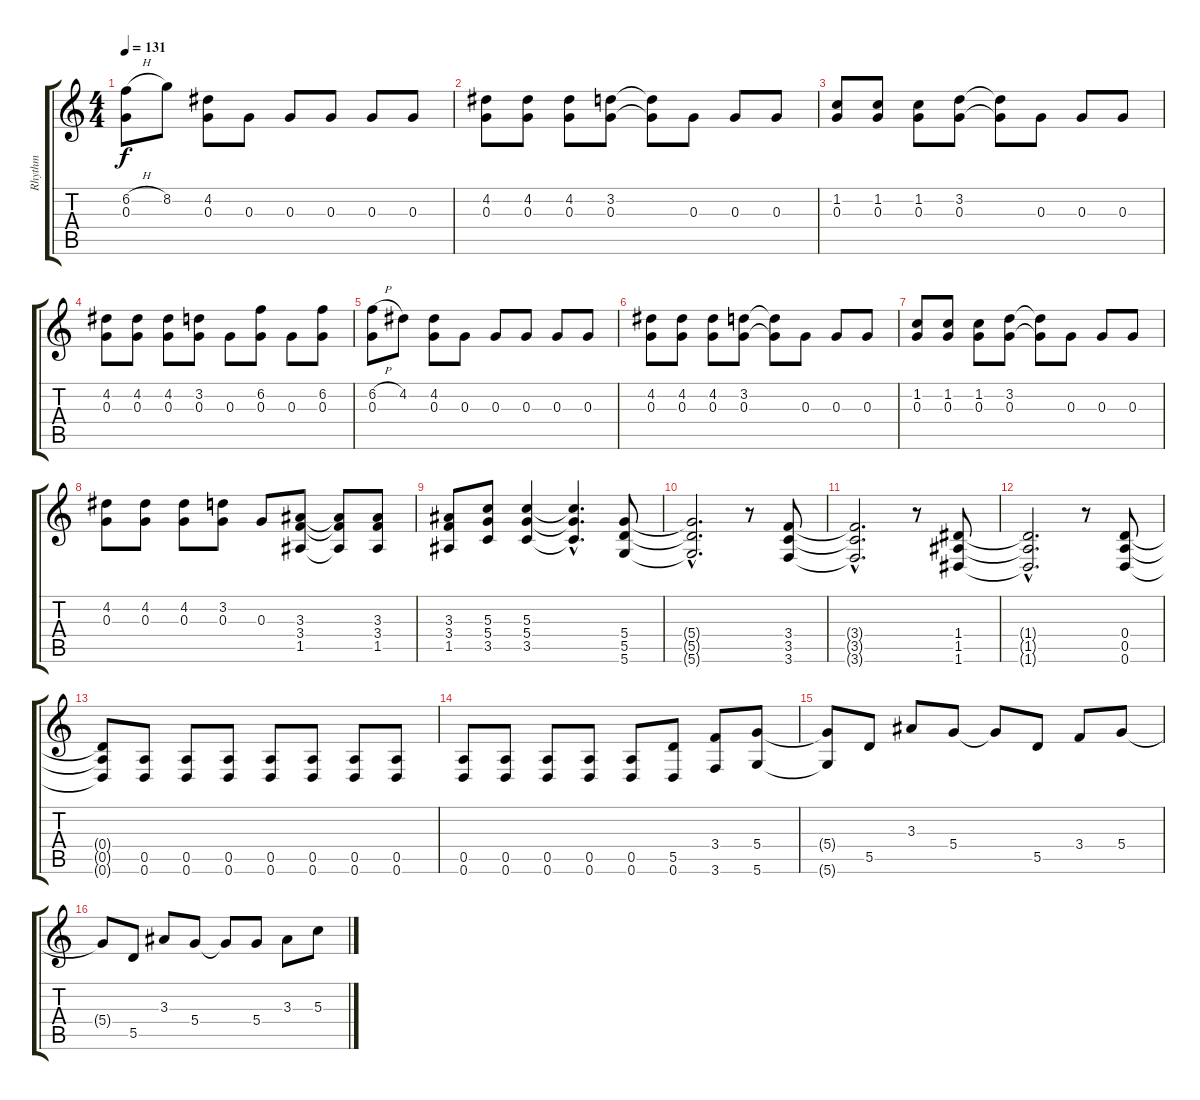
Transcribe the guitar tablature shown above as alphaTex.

\track ("Rhythm" "Rhythm") {instrument overdrivenguitar}
\staff {score tabs}
\tuning (E4 B3 G3 D3 A2 D2) {hide}
\ts (4 4)
\tempo 131
\clef g2
\ks c
(6.2{h} 0.3).8{dy f} 8.2.8 (4.2 0.3).8 0.3.8 0.3.8 0.3.8 0.3.8 0.3.8 |
(4.2 0.3).8 (4.2 0.3).8 (4.2 0.3).8 (3.2 0.3).8 (3.2{t} 0.3{t}).8 0.3.8 0.3.8 0.3.8 |
(1.2 0.3).8 (1.2 0.3).8 (1.2 0.3).8 (3.2 0.3).8 (3.2{t} 0.3{t}).8 0.3.8 0.3.8 0.3.8 |
(4.2 0.3).8 (4.2 0.3).8 (4.2 0.3).8 (3.2 0.3).8 0.3.8 (6.2 0.3).8 0.3.8 (6.2 0.3).8 |
(6.2{h} 0.3).8 4.2.8 (4.2 0.3).8 0.3.8 0.3.8 0.3.8 0.3.8 0.3.8 |
(4.2 0.3).8 (4.2 0.3).8 (4.2 0.3).8 (3.2 0.3).8 (3.2{t} 0.3{t}).8 0.3.8 0.3.8 0.3.8 |
(1.2 0.3).8 (1.2 0.3).8 (1.2 0.3).8 (3.2 0.3).8 (3.2{t} 0.3{t}).8 0.3.8 0.3.8 0.3.8 |
(4.2 0.3).8 (4.2 0.3).8 (4.2 0.3).8 (3.2 0.3).8 0.3.8 (3.3 3.4 1.5).8 (3.3{t} 3.4{t} 1.5{t}).8 (3.3 3.4 1.5).8 |
(3.3 3.4 1.5).8 (5.3 5.4 3.5).8 (5.3 5.4 3.5).4 (5.3{hac t} 5.4{hac t} 3.5{hac t}).4{d} (5.4 5.5 5.6).8 |
(5.4{hac t} 5.5{hac t} 5.6{hac t}).2{d} r.8 (3.4 3.5 3.6).8 |
(3.4{hac t} 3.5{hac t} 3.6{hac t}).2{d} r.8 (1.4 1.5 1.6).8 |
(1.4{hac t} 1.5{hac t} 1.6{hac t}).2{d} r.8 (0.4 0.5 0.6).8 |
(0.4{t} 0.5{t} 0.6{t}).8 (0.5 0.6).8 (0.5 0.6).8 (0.5 0.6).8 (0.5 0.6).8 (0.5 0.6).8 (0.5 0.6).8 (0.5 0.6).8 |
(0.5 0.6).8 (0.5 0.6).8 (0.5 0.6).8 (0.5 0.6).8 (0.5 0.6).8 (5.5 0.6).8 (3.4 3.6).8 (5.4 5.6).8 |
(5.4{t} 5.6{t}).8 5.5.8 3.3.8 5.4.8 5.4{t}.8 5.5.8 3.4.8 5.4.8 |
5.4{t}.8 5.5.8 3.3.8 5.4.8 5.4{t}.8 5.4.8 3.3.8 5.3.8
